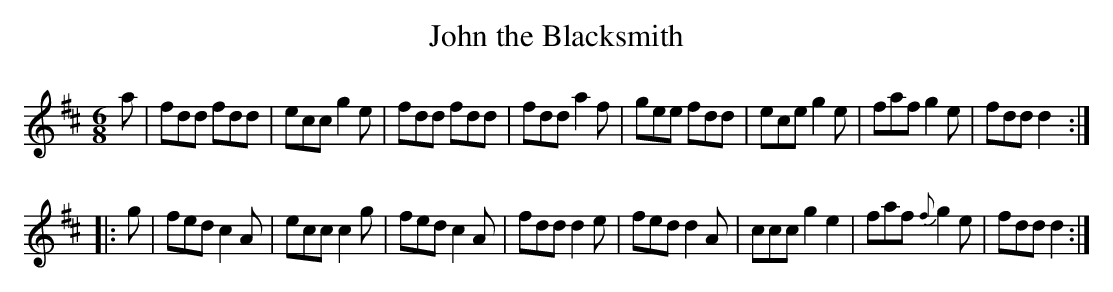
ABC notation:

X:1
T: John the Blacksmith
M: 6/8
L: 1/8
K: D
a |\
fdd fdd | ecc g2e | fdd fdd | fdd a2f |\
gee fdd | ece g2e | faf g2e | fdd d2 :|
|: g |\
fed c2A | ecc c2g | fed c2A | fdd d2e |\
fed d2A | ccc g2e2 | faf {f}g2e | fdd d2 :|
